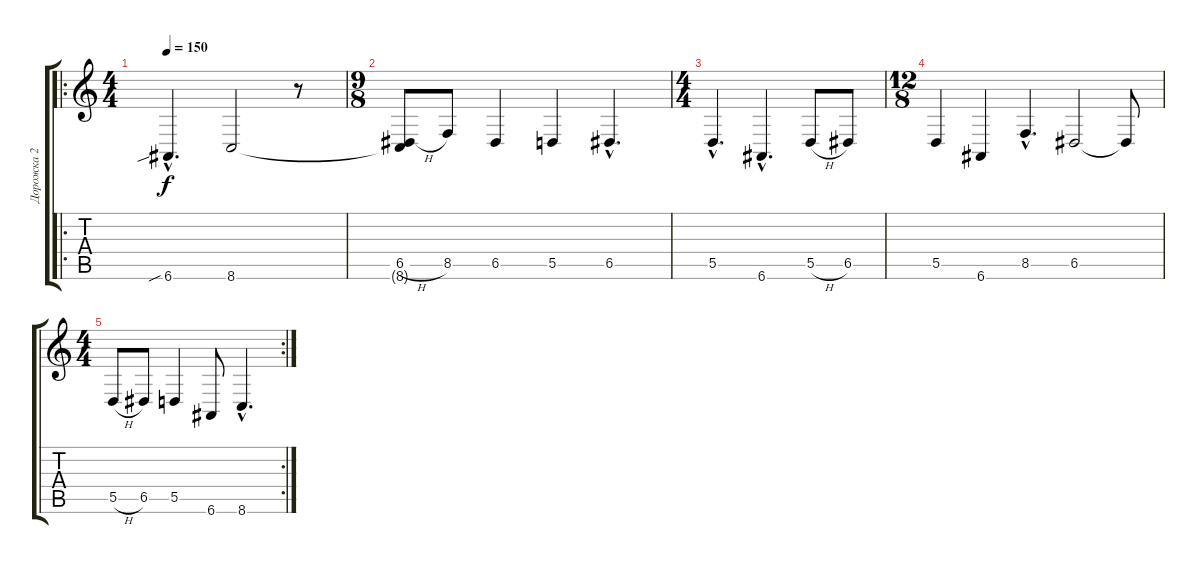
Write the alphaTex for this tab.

\track ("Дорожка 2" "Дорожка 2") {instrument dulcimer}
\staff {score tabs}
\tuning (E4 B3 G3 D3 A2 E2) {hide}
\ro
\ts (4 4)
\tempo 150
\clef g2
\ks c
6.6{sib hac}.4{d dy f instrument dulcimer} 8.6.2 r.8 |
\ts (9 8)
(6.5{h} 8.6{t}).8 8.5.8 6.5.4 5.5.4 6.5{hac}.4{d} |
\ts (4 4)
5.5{hac}.4{d} 6.6{hac}.4{d} 5.5{h}.8 6.5.8 |
\ts (12 8)
5.5.4 6.6.4 8.5{hac}.4{d} 6.5.2 6.5{t}.8 |
\rc 2
\ts (4 4)
5.5{h}.8 6.5.8 5.5.4 6.6.8 8.6{hac}.4{d}
